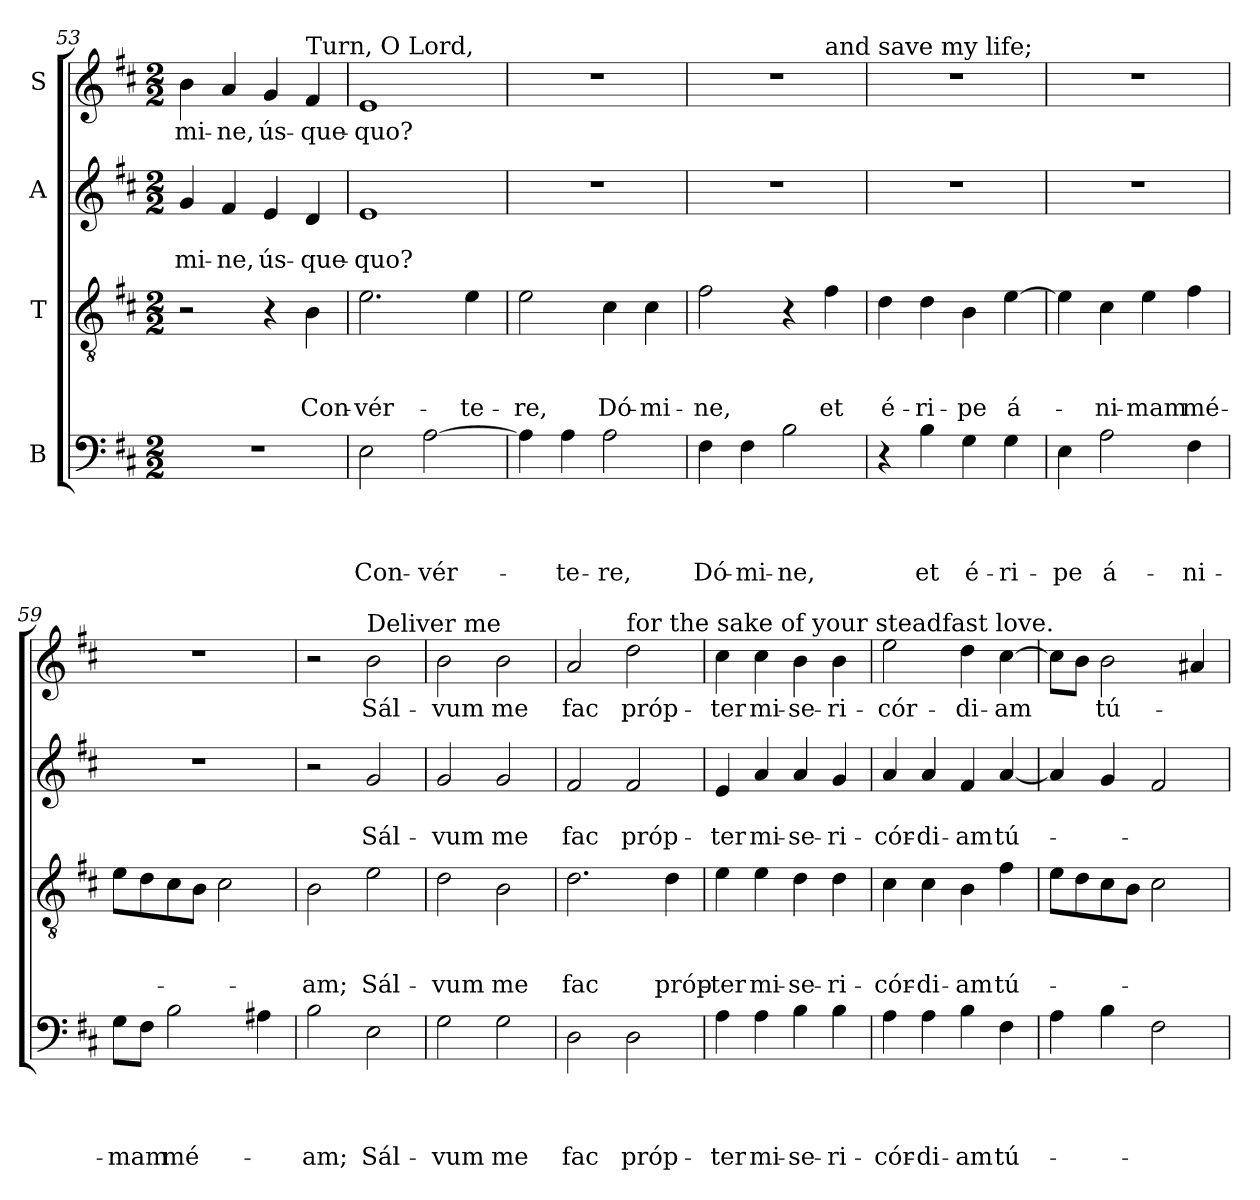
**kern	**text	**text	**text	**text	**kern	**text	**text	**text	**kern	**text	**text	**kern	**text
*part4	*part4	*part4	*part4	*part4	*part3	*part3	*part3	*part3	*part2	*part2	*part2	*part1	*part1
*staff4	*staff4	*staff4	*staff4	*staff4	*staff3	*staff3	*staff3	*staff3	*staff2	*staff2	*staff2	*staff1	*staff1
*I"B	*	*	*	*	*I"T	*	*	*	*I"A	*	*	*I"S	*
*clefF4	*	*	*	*	*clefGv2	*	*	*	*clefG2	*	*	*clefG2	*
*k[f#c#]	*	*	*	*	*k[f#c#]	*	*	*	*k[f#c#]	*	*	*k[f#c#]	*
*D:	*	*	*	*	*D:	*	*	*	*D:	*	*	*D:	*
*M2/2	*	*	*	*	*M2/2	*	*	*	*M2/2	*	*	*M2/2	*
=53	=53	=53	=53	=53	=53	=53	=53	=53	=53	=53	=53	=53	=53
!	!	!	!	!	!	!	!	!	!	!	!LO:LY:b	!	!LO:LY:b
1r	.	.	.	.	2r	.	.	.	4g/	.	-mi-	4b\	-mi-
!	!	!	!	!	!	!	!	!	!	!	!LO:LY:b	!	!LO:LY:b
.	.	.	.	.	.	.	.	.	4f#/	.	-ne,	4a/	-ne,
!	!	!	!	!	!	!	!	!	!	!	!LO:LY:b	!	!LO:LY:b
.	.	.	.	.	4r	.	.	.	4e/	.	ús-	4g/	ús-
!	!	!	!	!	!	!	!	!	!	!	!	!LO:TX:a:t=Turn, O Lord,	!
!	!	!	!	!	!	!	!	!LO:LY:b	!	!	!LO:LY:b	!	!LO:LY:b
.	.	.	.	.	4B\	.	.	Con-	4d/	.	-que-	4f#/	-que-
=54	=54	=54	=54	=54	=54	=54	=54	=54	=54	=54	=54	=54	=54
!	!	!	!	!LO:LY:b	!	!	!	!LO:LY:b	!	!	!LO:LY:b	!	!LO:LY:b
2E\	.	.	.	Con-	2.e\	.	.	-vér-	1e	.	-quo?	1e	-quo?
!	!	!	!	!LO:LY:b	!	!	!	!	!	!	!	!	!
[2A\	.	.	.	-vér-	.	.	.	.	.	.	.	.	.
!	!	!	!	!	!	!	!	!LO:LY:b	!	!	!	!	!
.	.	.	.	.	4e\	.	.	-te-	.	.	.	.	.
=55	=55	=55	=55	=55	=55	=55	=55	=55	=55	=55	=55	=55	=55
!	!	!	!	!	!	!	!	!LO:LY:b	!	!	!	!	!
4A\]	.	.	.	.	2e\	.	.	-re,	1r	.	.	1r	.
!	!	!	!	!LO:LY:b	!	!	!	!	!	!	!	!	!
4A\	.	.	.	-te-	.	.	.	.	.	.	.	.	.
!	!	!	!	!LO:LY:b	!	!	!	!LO:LY:b	!	!	!	!	!
2A\	.	.	.	-re,	4c#\	.	.	Dó-	.	.	.	.	.
!	!	!	!	!	!	!	!	!LO:LY:b	!	!	!	!	!
.	.	.	.	.	4c#\	.	.	-mi-	.	.	.	.	.
!!LO:LB:g=z
=56	=56	=56	=56	=56	=56	=56	=56	=56	=56	=56	=56	=56	=56
!	!	!	!	!LO:LY:b	!	!	!	!LO:LY:b	!	!	!	!	!
*	*	*	*	*	*	*	*	*	*	*	*	*^	*
4F#\	.	.	.	Dó-	2f#\	.	.	-ne,	1r	.	.	1r	2.ryy	.
!	!	!	!	!LO:LY:b	!	!	!	!	!	!	!	!	!	!
4F#\	.	.	.	-mi-	.	.	.	.	.	.	.	.	.	.
!	!	!	!	!LO:LY:b	!	!	!	!	!	!	!	!	!	!
2B\	.	.	.	-ne,	4r	.	.	.	.	.	.	.	.	.
!	!	!	!	!	!	!	!	!	!	!	!	!	!LO:TX:a:t=and save my life;	!
!	!	!	!	!	!	!	!	!LO:LY:b	!	!	!	!	!	!
.	.	.	.	.	4f#\	.	.	et	.	.	.	.	4ryy	.
=57	=57	=57	=57	=57	=57	=57	=57	=57	=57	=57	=57	=57	=57	=57
!	!	!	!	!	!	!	!	!LO:LY:b	!	!	!	!	!	!
*	*	*	*	*	*	*	*	*	*	*	*	*v	*v	*
4r	.	.	.	.	4d\	.	.	é-	1r	.	.	1r	.
!	!	!	!	!LO:LY:b	!	!	!	!LO:LY:b	!	!	!	!	!
4B\	.	.	.	et	4d\	.	.	-ri-	.	.	.	.	.
!	!	!	!	!LO:LY:b	!	!	!	!LO:LY:b	!	!	!	!	!
4G\	.	.	.	é-	4B\	.	.	-pe	.	.	.	.	.
!	!	!	!	!LO:LY:b	!	!	!	!LO:LY:b	!	!	!	!	!
4G\	.	.	.	-ri-	[4e\	.	.	á-	.	.	.	.	.
=58	=58	=58	=58	=58	=58	=58	=58	=58	=58	=58	=58	=58	=58
!	!	!	!	!LO:LY:b	!	!	!	!	!	!	!	!	!
4E\	.	.	.	-pe	4e\]	.	.	.	1r	.	.	1r	.
!	!	!	!	!LO:LY:b	!	!	!	!LO:LY:b	!	!	!	!	!
2A\	.	.	.	á-	4c#\	.	.	-ni-	.	.	.	.	.
!	!	!	!	!	!	!	!	!LO:LY:b	!	!	!	!	!
.	.	.	.	.	4e\	.	.	-mam	.	.	.	.	.
!	!	!	!	!LO:LY:b	!	!	!	!LO:LY:b	!	!	!	!	!
4F#\	.	.	.	-ni-	4f#\	.	.	mé-	.	.	.	.	.
=59	=59	=59	=59	=59	=59	=59	=59	=59	=59	=59	=59	=59	=59
!	!	!	!	!LO:LY:b	!	!	!	!	!	!	!	!	!
8G\L	.	.	.	-mam	8e\L	.	.	.	1r	.	.	1r	.
8F#\J	.	.	.	.	8d\	.	.	.	.	.	.	.	.
!	!	!	!	!LO:LY:b	!	!	!	!	!	!	!	!	!
2B\	.	.	.	mé-	8c#\	.	.	.	.	.	.	.	.
.	.	.	.	.	8B\J	.	.	.	.	.	.	.	.
.	.	.	.	.	2c#\	.	.	.	.	.	.	.	.
4A#i\	.	.	.	.	.	.	.	.	.	.	.	.	.
=60	=60	=60	=60	=60	=60	=60	=60	=60	=60	=60	=60	=60	=60
!	!	!	!	!LO:LY:b	!	!	!	!LO:LY:b	!	!	!	!	!
2B\	.	.	.	-am;	2B\	.	.	-am;	2r	.	.	2r	.
!	!	!	!	!	!	!	!	!	!	!	!	!LO:TX:a:t=Deliver me	!
!	!	!	!	!LO:LY:b	!	!	!	!LO:LY:b	!	!	!LO:LY:b	!	!LO:LY:b
2E\	.	.	.	Sál-	2e\	.	.	Sál-	2g/	.	Sál-	2b\	Sál-
=61	=61	=61	=61	=61	=61	=61	=61	=61	=61	=61	=61	=61	=61
!	!	!	!	!LO:LY:b	!	!	!	!LO:LY:b	!	!	!LO:LY:b	!	!LO:LY:b
2G\	.	.	.	-vum	2d\	.	.	-vum	2g/	.	-vum	2b\	-vum
!	!	!	!	!LO:LY:b	!	!	!	!LO:LY:b	!	!	!LO:LY:b	!	!LO:LY:b
2G\	.	.	.	me	2B\	.	.	me	2g/	.	me	2b\	me
!!LO:PB:g=z
=62	=62	=62	=62	=62	=62	=62	=62	=62	=62	=62	=62	=62	=62
!	!	!	!	!LO:LY:b	!	!	!	!LO:LY:b	!	!	!LO:LY:b	!	!LO:LY:b
2D\	.	.	.	fac	2.d\	.	.	fac	2f#/	.	fac	2a/	fac
!	!	!	!	!	!	!	!	!	!	!	!	!LO:TX:a:t=for the sake of your steadfast love.	!
!	!	!	!	!LO:LY:b	!	!	!	!	!	!	!LO:LY:b	!	!LO:LY:b
2D\	.	.	.	próp-	.	.	.	.	2f#/	.	próp-	2dd\	próp-
!	!	!	!	!	!	!	!	!LO:LY:b	!	!	!	!	!
.	.	.	.	.	4d\	.	.	próp-	.	.	.	.	.
=63	=63	=63	=63	=63	=63	=63	=63	=63	=63	=63	=63	=63	=63
!	!	!	!	!LO:LY:b	!	!	!	!LO:LY:b	!	!	!LO:LY:b	!	!LO:LY:b
4A\	.	.	.	-ter	4e\	.	.	-ter	4e/	.	-ter	4cc#\	-ter
!	!	!	!	!LO:LY:b	!	!	!	!LO:LY:b	!	!	!LO:LY:b	!	!LO:LY:b
4A\	.	.	.	mi-	4e\	.	.	mi-	4a/	.	mi-	4cc#\	mi-
!	!	!	!	!LO:LY:b	!	!	!	!LO:LY:b	!	!	!LO:LY:b	!	!LO:LY:b
4B\	.	.	.	-se-	4d\	.	.	-se-	4a/	.	-se-	4b\	-se-
!	!	!	!	!LO:LY:b	!	!	!	!LO:LY:b	!	!	!LO:LY:b	!	!LO:LY:b
4B\	.	.	.	-ri-	4d\	.	.	-ri-	4g/	.	-ri-	4b\	-ri-
=64	=64	=64	=64	=64	=64	=64	=64	=64	=64	=64	=64	=64	=64
!	!	!	!	!LO:LY:b	!	!	!	!LO:LY:b	!	!	!LO:LY:b	!	!LO:LY:b
4A\	.	.	.	-cór-	4c#\	.	.	-cór-	4a/	.	-cór-	2ee\	-cór-
!	!	!	!	!LO:LY:b	!	!	!	!LO:LY:b	!	!	!LO:LY:b	!	!
4A\	.	.	.	-di-	4c#\	.	.	-di-	4a/	.	-di-	.	.
!	!	!	!	!LO:LY:b	!	!	!	!LO:LY:b	!	!	!LO:LY:b	!	!LO:LY:b
4B\	.	.	.	-am	4B\	.	.	-am	4f#/	.	-am	4dd\	-di-
!	!	!	!	!LO:LY:b	!	!	!	!LO:LY:b	!	!	!LO:LY:b	!	!LO:LY:b
4F#\	.	.	.	tú-	4f#\	.	.	tú-	[4a/	.	tú-	[4cc#\	-am
=65	=65	=65	=65	=65	=65	=65	=65	=65	=65	=65	=65	=65	=65
4A\	.	.	.	.	8e\L	.	.	.	4a/]	.	.	8cc#\L]	.
.	.	.	.	.	8d\	.	.	.	.	.	.	8b\J	.
!	!	!	!	!	!	!	!	!	!	!	!	!	!LO:LY:b
4B\	.	.	.	.	8c#\	.	.	.	4g/	.	.	2b\	tú-
.	.	.	.	.	8B\J	.	.	.	.	.	.	.	.
2F#\	.	.	.	.	2c#\	.	.	.	2f#/	.	.	.	.
.	.	.	.	.	.	.	.	.	.	.	.	4a#i/	.
=	=	=	=	=	=	=	=	=	=	=	=	=	=
*-	*-	*-	*-	*-	*-	*-	*-	*-	*-	*-	*-	*-	*-
